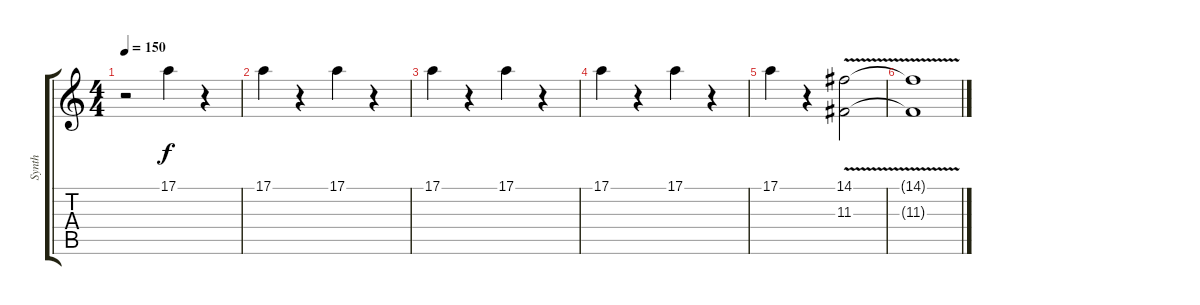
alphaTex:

\track ("Synth" "Synth") {instrument lead1square}
\staff {score tabs}
\tuning (E4 B3 G3 D3 A2 E2) {hide}
\ts (4 4)
\tempo 150
\clef g2
\ks c
r.2{dy f volume 11 instrument stringensemble1} 17.1.4 r.4 |
17.1.4 r.4 17.1.4 r.4 |
17.1.4 r.4 17.1.4 r.4 |
17.1.4 r.4 17.1.4 r.4 |
17.1.4 r.4 (14.1{v} 11.3{v}).2{instrument lead1square} |
(14.1{t} 11.3{t}).1
